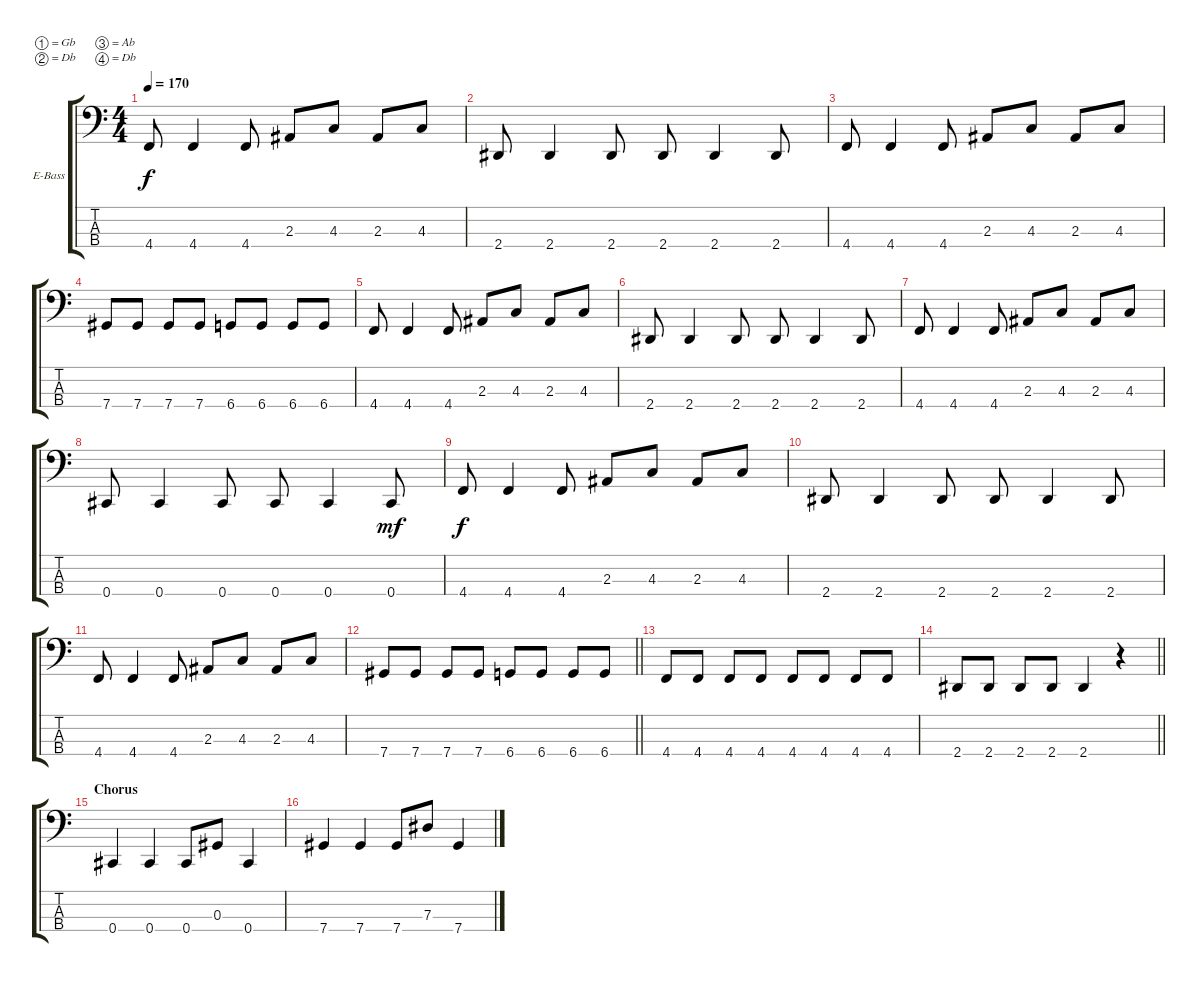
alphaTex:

\bracketExtendMode groupsimilarinstruments
\firstSystemTrackNameOrientation horizontal
\otherSystemsTrackNameOrientation horizontal
\track ("Bass" "E-Bass") {instrument electricbasspick}
\staff {score tabs}
\tuning (Gb2 Db2 Ab1 Db1)
\ts (4 4)
\tempo 170
\clef f4
\ks c
4.4.8{dy f} 4.4.4 4.4.8 2.3.8 4.3.8 2.3.8 4.3.8 |
2.4.8 2.4.4 2.4.8 2.4.8 2.4.4 2.4.8 |
4.4.8 4.4.4 4.4.8 2.3.8 4.3.8 2.3.8 4.3.8 |
7.4.8 7.4.8 7.4.8 7.4.8 6.4.8 6.4.8 6.4.8 6.4.8 |
4.4.8 4.4.4 4.4.8 2.3.8 4.3.8 2.3.8 4.3.8 |
2.4.8 2.4.4 2.4.8 2.4.8 2.4.4 2.4.8 |
4.4.8 4.4.4 4.4.8 2.3.8 4.3.8 2.3.8 4.3.8 |
0.4.8 0.4.4 0.4.8 0.4.8 0.4.4 0.4.8{dy mf} |
4.4.8{dy f} 4.4.4 4.4.8 2.3.8 4.3.8 2.3.8 4.3.8 |
2.4.8 2.4.4 2.4.8 2.4.8 2.4.4 2.4.8 |
4.4.8 4.4.4 4.4.8 2.3.8 4.3.8 2.3.8 4.3.8 |
\barLineRight lightlight
7.4.8 7.4.8 7.4.8 7.4.8 6.4.8 6.4.8 6.4.8 6.4.8 |
4.4.8 4.4.8 4.4.8 4.4.8 4.4.8 4.4.8 4.4.8 4.4.8 |
\barLineRight lightlight
2.4.8 2.4.8 2.4.8 2.4.8 2.4.4 r.4 |
\section ("" "Chorus")
0.4.4 0.4.4 0.4.8 0.3.8 0.4.4 |
7.4.4 7.4.4 7.4.8 7.3.8 7.4.4
